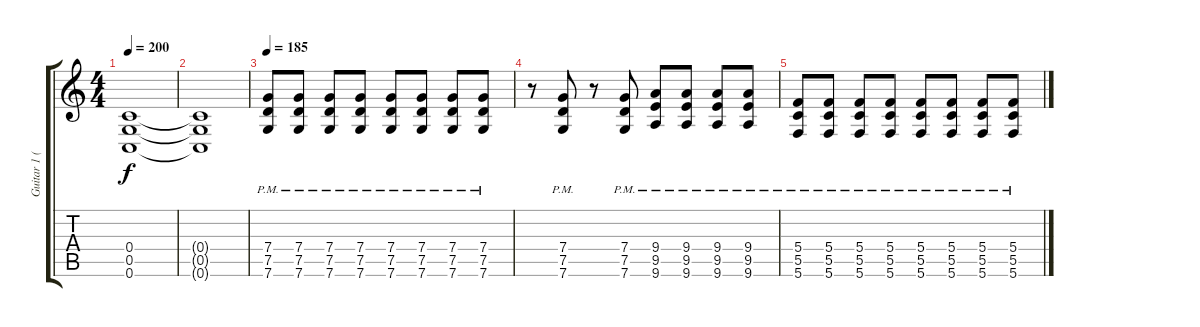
\track ("Guitar 1 (Rhythm)" "Guitar 1 (") {instrument distortionguitar}
\staff {score tabs}
\tuning (D4 A3 F3 C3 G2 C2) {hide}
\ts (4 4)
\tempo 200
\clef g2
\ks c
(0.4{t} 0.5{t} 0.6{t}).1{dy f} |
(0.4{t} 0.5{t} 0.6{t}).1 |
\tempo 185
(7.4{pm} 7.5{pm} 7.6{pm}).8 (7.4{pm} 7.5{pm} 7.6{pm}).8 (7.4{pm} 7.5{pm} 7.6{pm}).8 (7.4{pm} 7.5{pm} 7.6{pm}).8 (7.4{pm} 7.5{pm} 7.6{pm}).8 (7.4{pm} 7.5{pm} 7.6{pm}).8 (7.4{pm} 7.5{pm} 7.6{pm}).8 (7.4{pm} 7.5{pm} 7.6{pm}).8 |
r.8 (7.4{pm} 7.5{pm} 7.6{pm}).8 r.8 (7.4{pm} 7.5{pm} 7.6{pm}).8 (9.4{pm} 9.5{pm} 9.6{pm}).8 (9.4{pm} 9.5{pm} 9.6{pm}).8 (9.4{pm} 9.5{pm} 9.6{pm}).8 (9.4{pm} 9.5{pm} 9.6{pm}).8 |
(5.4{pm} 5.5{pm} 5.6{pm}).8 (5.4{pm} 5.5{pm} 5.6{pm}).8 (5.4{pm} 5.5{pm} 5.6{pm}).8 (5.4{pm} 5.5{pm} 5.6{pm}).8 (5.4{pm} 5.5{pm} 5.6{pm}).8 (5.4{pm} 5.5{pm} 5.6{pm}).8 (5.4{pm} 5.5{pm} 5.6{pm}).8 (5.4{pm} 5.5{pm} 5.6{pm}).8
